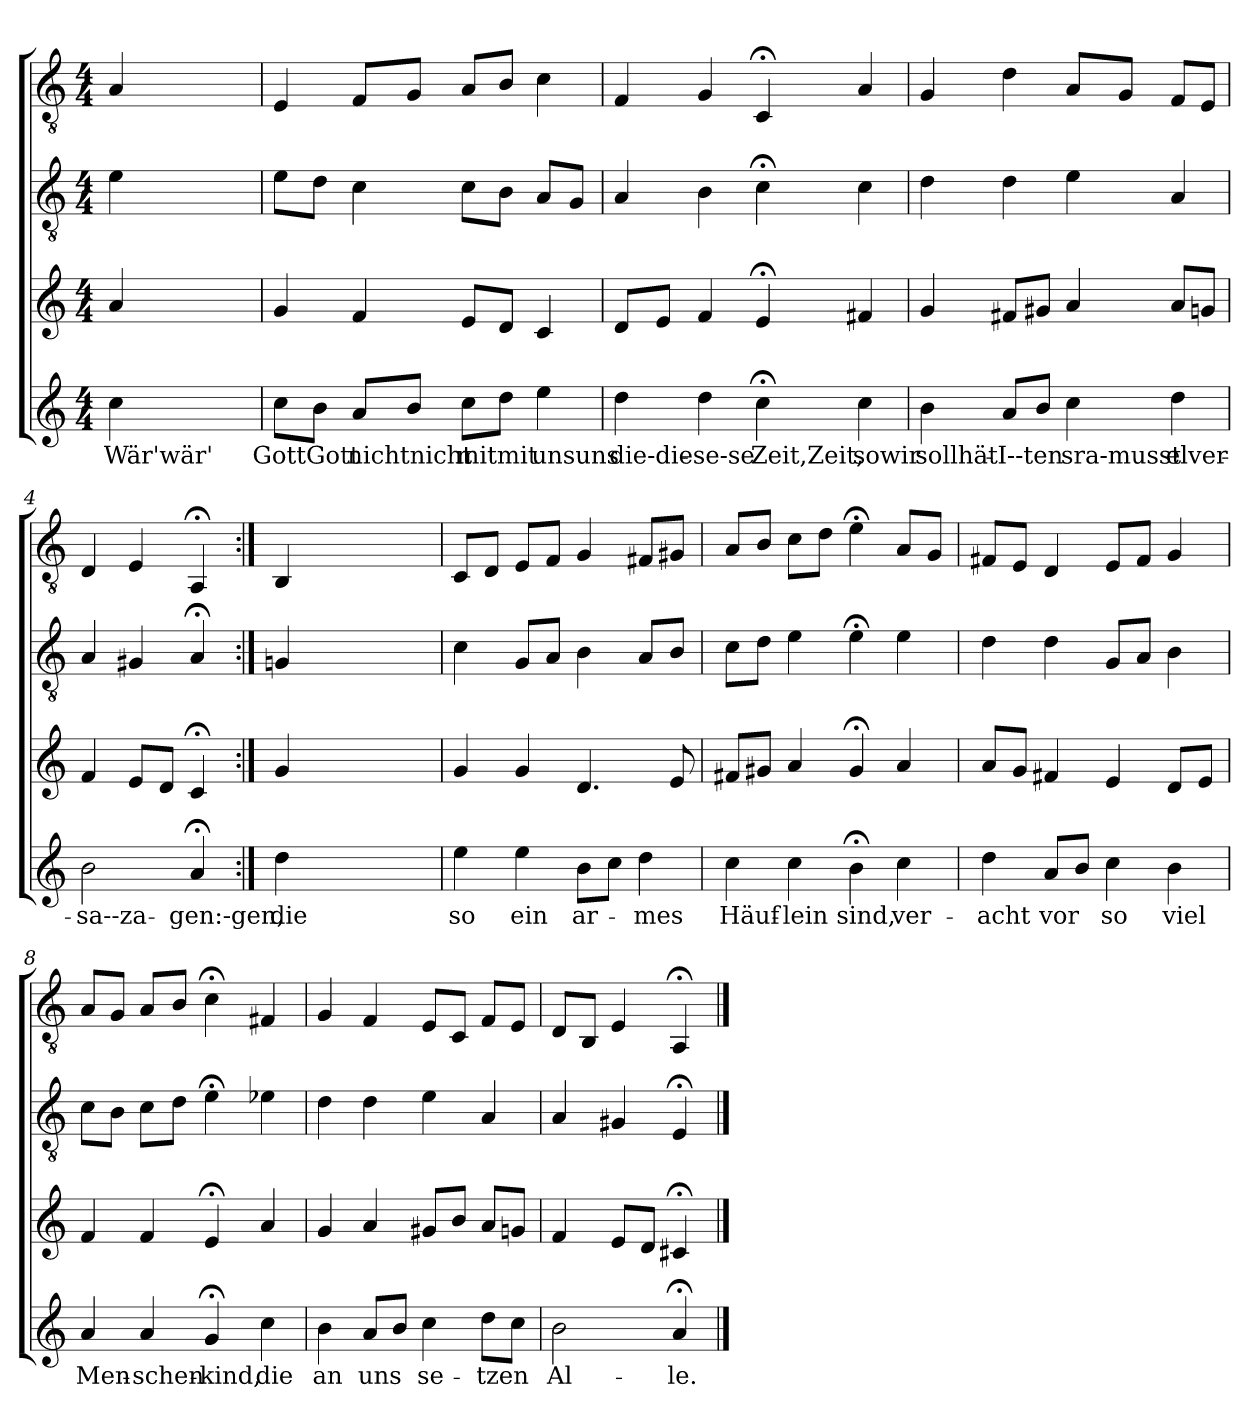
**kern	**text	**kern	**kern	**kern
*part4	*part4	*part3	*part2	*part1
*staff4	*staff4	*staff3	*staff2	*staff1
*clefG2	*	*clefG2	*clefGv2	*clefGv2
*k[]	*	*k[]	*k[]	*k[]
*a:	*	*a:	*a:	*a:
*M4/4	*	*M4/4	*M4/4	*M4/4
=	=	=	=	=
4cc\	Wär'wär'	4a/	4e\	4A/
2ryy	.	2ryy	2ryy	2ryy
4ryy	.	4ryy	4ryy	4ryy
=1	=1	=1	=1	=1
8cc\L	GottGott	4g/	8e\L	4E/
8b\J	.	.	8d\J	.
8a/L	nichtnicht	4f/	4c\	8F/L
8b/J	.	.	.	8G/J
8cc\L	mitmit	8e/L	8c\L	8A/L
8dd\J	.	8d/J	8B\J	8B/J
4ee\	unsuns	4c/	8A/L	4c\
.	.	.	8G/J	.
=2	=2	=2	=2	=2
4dd\	die-die-	8d/L	4A/	4F/
.	.	8e/J	.	.
4dd\	-se-se	4f/	4B\	4G/
4cc;<\	Zeit,Zeit,	4e;</	4c;<\	4C;</
4cc\	sowir	4f#X/	4c\	4A/
=3	=3	=3	=3	=3
4b\	sollhät-	4g/	4d\	4G/
8a/L	I--ten	8f#X/L	4d\	4d\
8b/J	.	8g#X/J	.	.
4cc\	-sra-musst	4a/	4e\	8A/L
.	.	.	.	8G/J
4dd\	-elver-	8a/L	4A/	8F/L
.	.	8gn/J	.	8E/J
=4	=4	=4	=4	=4
2b\	sa--za-	4f/	4A/	4D/
.	.	8e/L	4G#X/	4E/
.	.	8d/J	.	.
4a;</	-gen:-gen,	4c;</	4A;</	4AA;</
=:|!	=:|!	=:|!	=:|!	=:|!
4dd\	die	4g/	4Gn/	4BB/
2ryy	.	2ryy	2ryy	2ryy
4ryy	.	4ryy	4ryy	4ryy
=5	=5	=5	=5	=5
4ee\	so	4g/	4c\	8C/L
.	.	.	.	8D/J
4ee\	ein	4g/	8G/L	8E/L
.	.	.	8A/J	8F/J
8b\L	ar-	4.d/	4B\	4G/
8cc\J	.	.	.	.
4dd\	-mes	.	8A/L	8F#X/L
.	.	8e/	8B/J	8G#X/J
=6	=6	=6	=6	=6
4cc\	Häuf-	8f#X/L	8c\L	8A/L
.	.	8g#X/J	8d\J	8B/J
4cc\	-lein	4a/	4e\	8c\L
.	.	.	.	8d\J
4b;<\	sind,	4g#;</	4e;<\	4e;<\
4cc\	ver-	4a/	4e\	8A/L
.	.	.	.	8G/J
=7	=7	=7	=7	=7
4dd\	-acht	8a/L	4d\	8F#X/L
.	.	8g/J	.	8E/J
8a/L	vor	4f#X/	4d\	4D/
8b/J	.	.	.	.
4cc\	so	4e/	8G/L	8E/L
.	.	.	8A/J	8F#/J
4b\	viel	8d/L	4B\	4G/
.	.	8e/J	.	.
=8	=8	=8	=8	=8
4a/	Men-	4f/	8c\L	8A/L
.	.	.	8B\J	8G/J
4a/	-schen-	4f/	8c\L	8A/L
.	.	.	8d\J	8B/J
4g;</	-kind,	4e;</	4e;<\	4c;<\
4cc\	die	4a/	4e-X\	4F#X/
=9	=9	=9	=9	=9
4b\	an	4g/	4d\	4G/
8a/L	uns	4a/	4d\	4F/
8b/J	.	.	.	.
4cc\	se-	8g#X/L	4e\	8E/L
.	.	8b/J	.	8C/J
8dd\L	-tzen	8a/L	4A/	8F/L
8cc\J	.	8gn/J	.	8E/J
=10	=10	=10	=10	=10
2b\	Al-	4f/	4A/	8D/L
.	.	.	.	8BB/J
.	.	8e/L	4G#X/	4E/
.	.	8d/J	.	.
4a;</	-le.	4c#X;</	4E;</	4AA;</
==	==	==	==	==
*-	*-	*-	*-	*-
